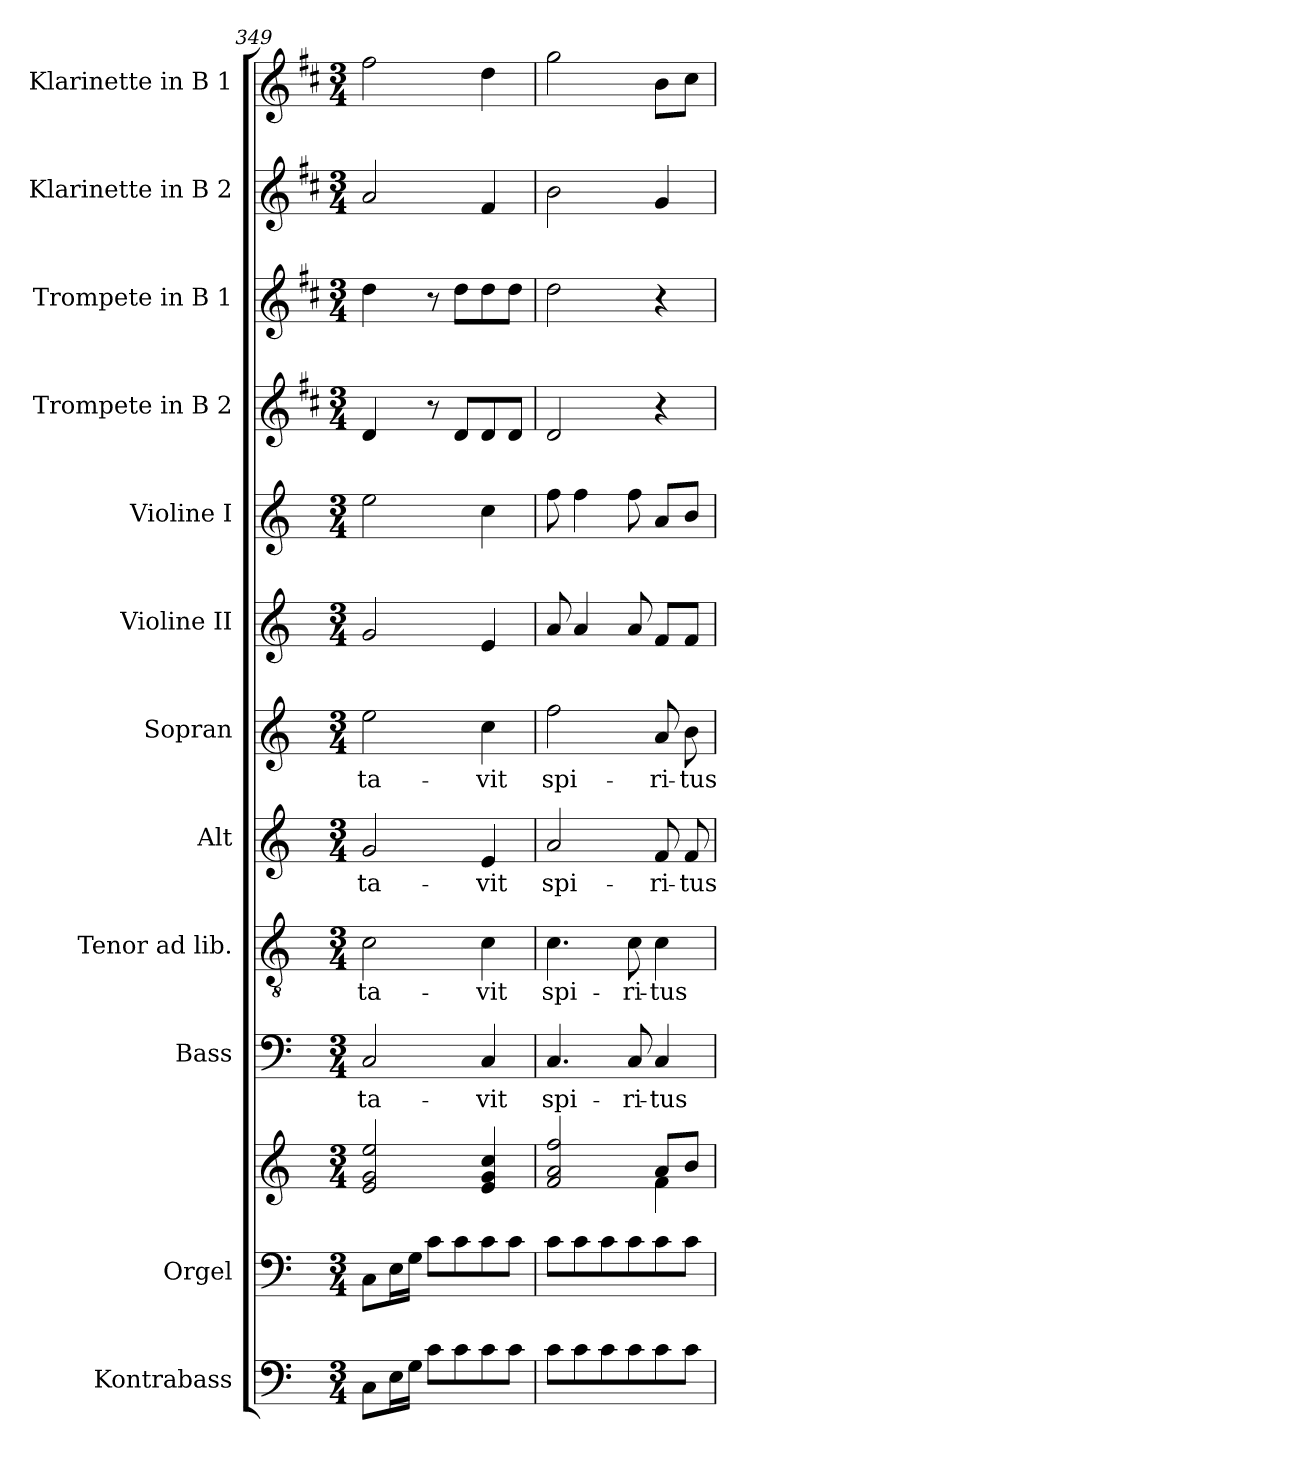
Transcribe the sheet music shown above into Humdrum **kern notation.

**kern	**kern	**kern	**kern	**text	**kern	**text	**kern	**text	**kern	**text	**kern	**kern	**kern	**kern	**kern	**kern
*part12	*part11	*part11	*part10	*part10	*part9	*part9	*part8	*part8	*part7	*part7	*part6	*part5	*part4	*part3	*part2	*part1
*staff13	*staff12	*staff11	*staff10	*staff10	*staff9	*staff9	*staff8	*staff8	*staff7	*staff7	*staff6	*staff5	*staff4	*staff3	*staff2	*staff1
*I"Kontrabass	*I"Orgel	*	*I"Bass	*	*I"Tenor ad lib.	*	*I"Alt	*	*I"Sopran	*	*I"Violine II	*I"Violine I	*I"Trompete in B 2	*I"Trompete in B 1	*I"Klarinette in B 2	*I"Klarinette in B 1
*I'Kb.	*I'Org.	*	*I'B	*	*I'T	*	*I'A	*	*I'S	*	*I'Vl. II	*I'Vl. I	*	*	*	*
*clefF4	*clefF4	*clefG2	*clefF4	*	*clefGv2	*	*clefG2	*	*clefG2	*	*clefG2	*clefG2	*clefG2	*clefG2	*clefG2	*clefG2
*ITrd7c12	*	*	*	*	*	*	*	*	*	*	*	*	*ITrd1c2	*ITrd1c2	*ITrd1c2	*ITrd1c2
*k[]	*k[]	*k[]	*k[]	*	*k[]	*	*k[]	*	*k[]	*	*k[]	*k[]	*k[]	*k[]	*k[]	*k[]
*C:	*C:	*C:	*C:	*	*C:	*	*C:	*	*C:	*	*C:	*C:	*C:	*C:	*C:	*C:
*M3/4	*M3/4	*M3/4	*M3/4	*	*M3/4	*	*M3/4	*	*M3/4	*	*M3/4	*M3/4	*M3/4	*M3/4	*M3/4	*M3/4
=349	=349	=349	=349	=349	=349	=349	=349	=349	=349	=349	=349	=349	=349	=349	=349	=349
!	!	!	!	!LO:LY:b	!	!LO:LY:b	!	!LO:LY:b	!	!LO:LY:b	!	!	!	!	!	!
8CC\L	8C\L	2e/ 2g/ 2ee/	2C/	-ta-	2c\	-ta-	2g/	-ta-	2ee\	-ta-	2g/	2ee\	4c/	4cc\	2g/	2ee\
16EE\L	16E\L	.	.	.	.	.	.	.	.	.	.	.	.	.	.	.
16GG\JJ	16G\JJ	.	.	.	.	.	.	.	.	.	.	.	.	.	.	.
8C\L	8c\L	.	.	.	.	.	.	.	.	.	.	.	8r	8r	.	.
8C\	8c\	.	.	.	.	.	.	.	.	.	.	.	8c/L	8cc\L	.	.
!	!	!	!	!LO:LY:b	!	!LO:LY:b	!	!LO:LY:b	!	!LO:LY:b	!	!	!	!	!	!
8C\	8c\	4e/ 4g/ 4cc/	4C/	-vit	4c\	-vit	4e/	-vit	4cc\	-vit	4e/	4cc\	8c/	8cc\	4e/	4cc\
8C\J	8c\J	.	.	.	.	.	.	.	.	.	.	.	8c/J	8cc\J	.	.
=350	=350	=350	=350	=350	=350	=350	=350	=350	=350	=350	=350	=350	=350	=350	=350	=350
*	*	*^	*	*	*	*	*	*	*	*	*	*	*	*	*	*
!	!	!	!	!	!LO:LY:b	!	!LO:LY:b	!	!LO:LY:b	!	!LO:LY:b	!	!	!	!	!	!
8C\L	8c\L	2f/ 2a/ 2ff/	2ryy	4.C/	spi-	4.c\	spi-	2a/	spi-	2ff\	spi-	8a/	8ff\	2c/	2cc\	2a\	2ff\
8C\	8c\	.	.	.	.	.	.	.	.	.	.	4a/	4ff\	.	.	.	.
8C\	8c\	.	.	.	.	.	.	.	.	.	.	.	.	.	.	.	.
!	!	!	!	!	!LO:LY:b	!	!LO:LY:b	!	!	!	!	!	!	!	!	!	!
8C\	8c\	.	.	8C/	-ri-	8c\	-ri-	.	.	.	.	8a/	8ff\	.	.	.	.
!	!	!	!	!	!LO:LY:b	!	!LO:LY:b	!	!LO:LY:b	!	!LO:LY:b	!	!	!	!	!	!
8C\	8c\	8a/L	4f\	4C/	-tus	4c\	-tus	8f/	-ri-	8a/	-ri-	8f/L	8a/L	4r	4r	4f/	8a\L
!	!	!	!	!	!	!	!	!	!LO:LY:b	!	!LO:LY:b	!	!	!	!	!	!
8C\J	8c\J	8b/J	.	.	.	.	.	8f/	-tus	8b\	-tus	8f/J	8b/J	.	.	.	8b\J
*	*	*v	*v	*	*	*	*	*	*	*	*	*	*	*	*	*	*
=	=	=	=	=	=	=	=	=	=	=	=	=	=	=	=	=
*-	*-	*-	*-	*-	*-	*-	*-	*-	*-	*-	*-	*-	*-	*-	*-	*-
